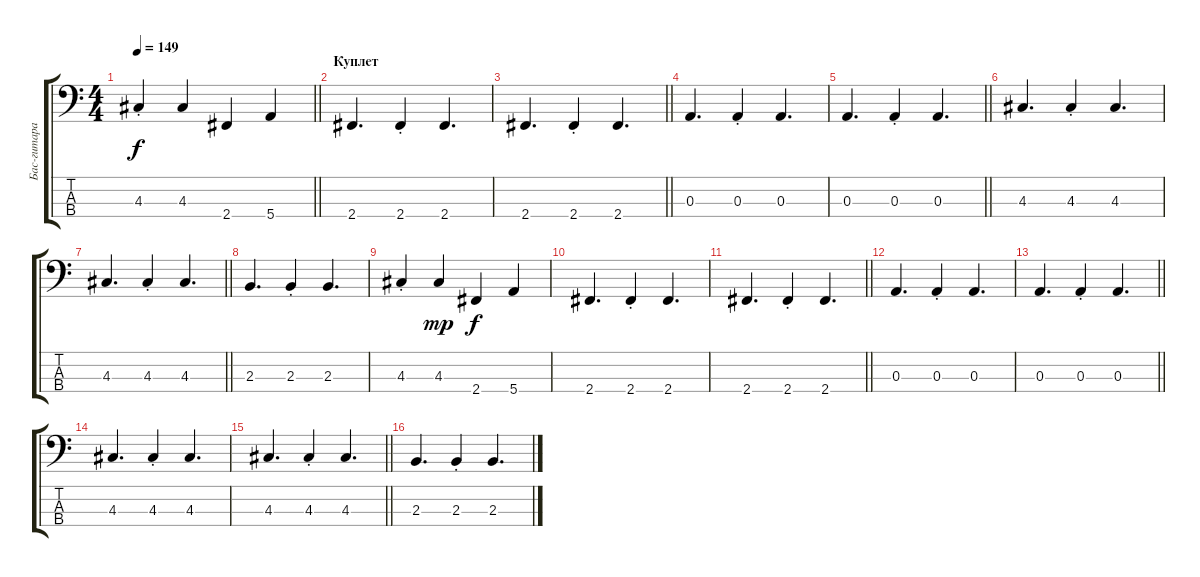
\track ("Бас-гитара" "Бас-гитара") {instrument electricbassfinger}
\staff {score tabs}
\tuning (G2 D2 A1 E1) {hide}
\ts (4 4)
\tempo 149
\clef f4
\barLineRight lightlight
\ks c
4.3{st}.4{dy f} 4.3.4 2.4.4 5.4.4 |
\section ("" "Куплет")
2.4.4{d} 2.4{st}.4 2.4.4{d} |
\barLineRight lightlight
2.4.4{d} 2.4{st}.4 2.4.4{d} |
0.3.4{d} 0.3{st}.4 0.3.4{d} |
\barLineRight lightlight
0.3.4{d} 0.3{st}.4 0.3.4{d} |
4.3.4{d} 4.3{st}.4 4.3.4{d} |
\barLineRight lightlight
4.3.4{d} 4.3{st}.4 4.3.4{d} |
2.3.4{d} 2.3{st}.4 2.3.4{d} |
4.3{st}.4 4.3.4{dy mp} 2.4.4{dy f} 5.4.4 |
2.4.4{d} 2.4{st}.4 2.4.4{d} |
\barLineRight lightlight
2.4.4{d} 2.4{st}.4 2.4.4{d} |
0.3.4{d} 0.3{st}.4 0.3.4{d} |
\barLineRight lightlight
0.3.4{d} 0.3{st}.4 0.3.4{d} |
4.3.4{d} 4.3{st}.4 4.3.4{d} |
\barLineRight lightlight
4.3.4{d} 4.3{st}.4 4.3.4{d} |
2.3.4{d} 2.3{st}.4 2.3.4{d}
